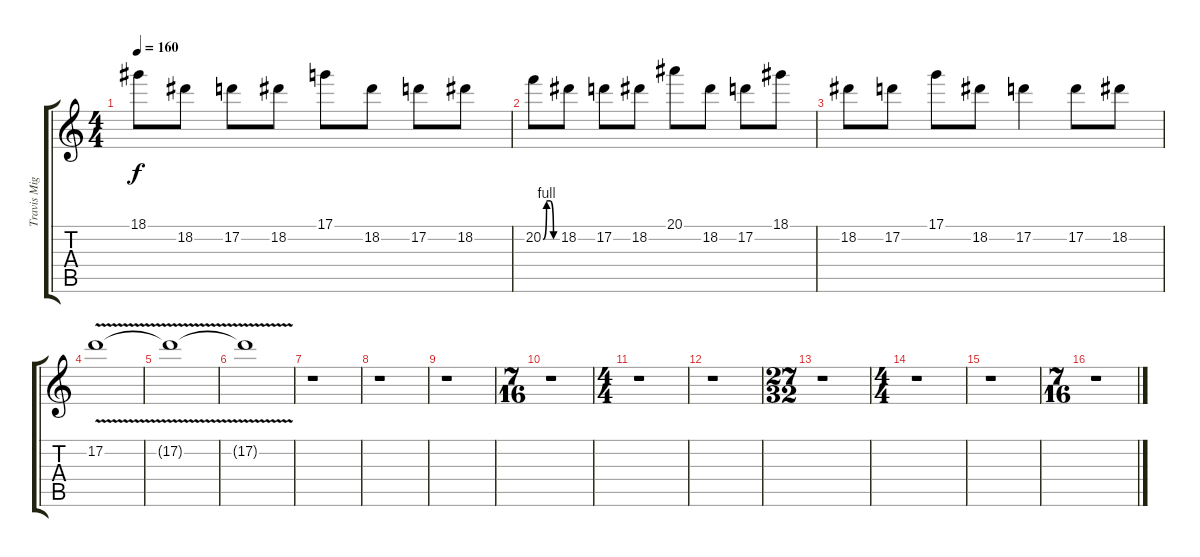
\track ("Travis Miguel" "Travis Mig") {instrument overdrivenguitar}
\staff {score tabs}
\tuning (D4 A3 F3 C3 G2 C2) {hide}
\ts (4 4)
\tempo 160
\clef g2
\ks c
18.1.8{dy f} 18.2.8 17.2.8 18.2.8 17.1.8 18.2.8 17.2.8 18.2.8 |
20.2{be (custom 0 0 15 4 30 4 45 0 60 0)}.8 18.2.8 17.2.8 18.2.8 20.1.8 18.2.8 17.2.8 18.1.8 |
18.2.8 17.2.8 17.1.8 18.2.8 17.2.4 17.2.8 18.2.8 |
17.2{v}.1 |
17.2{v t}.1{volume 4} |
17.2{v t}.1{volume 2} |
r.1 |
r.1 |
r.1 |
\ts (7 16)
r.1 |
\ts (4 4)
r.1 |
r.1 |
\ts (27 32)
r.1 |
\ts (4 4)
r.1 |
r.1 |
\ts (7 16)
r.1
